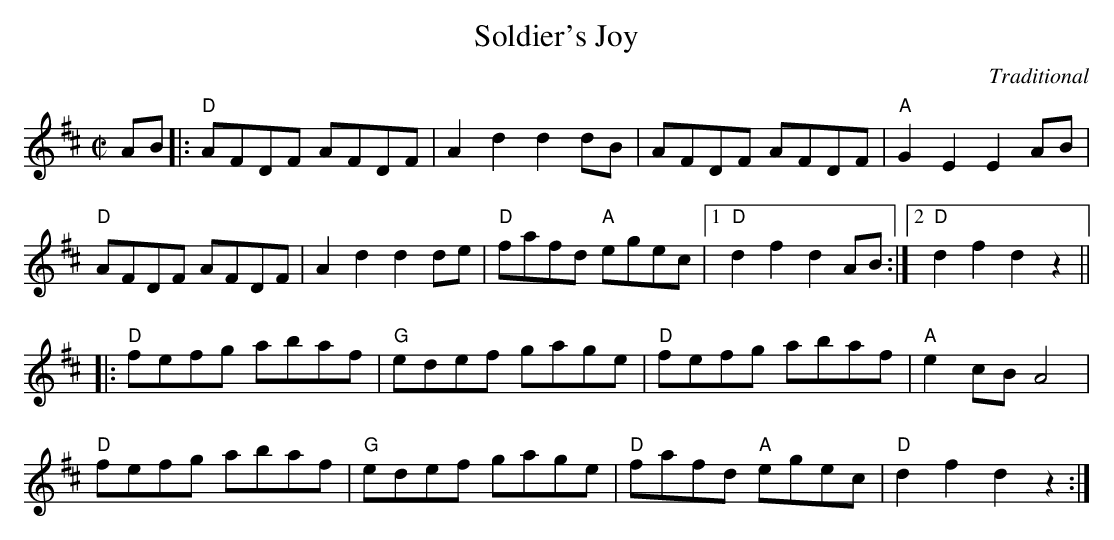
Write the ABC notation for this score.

X:1
T:Soldier's Joy
C:Traditional
M:C|
K:D
AB|:"D"AFDF AFDF|A2d2d2dB|AFDF AFDF|"A"G2E2E2AB|
"D"AFDF AFDF|A2d2d2de|"D"fafd "A"egec|1"D"d2f2d2AB:|2"D"d2f2d2z2||
|:"D"fefg abaf|"G"edef gage|"D"fefg abaf|"A"e2cBA4|
"D"fefg abaf|"G"edef gage|"D"fafd "A"egec|"D"d2f2d2z2:|
